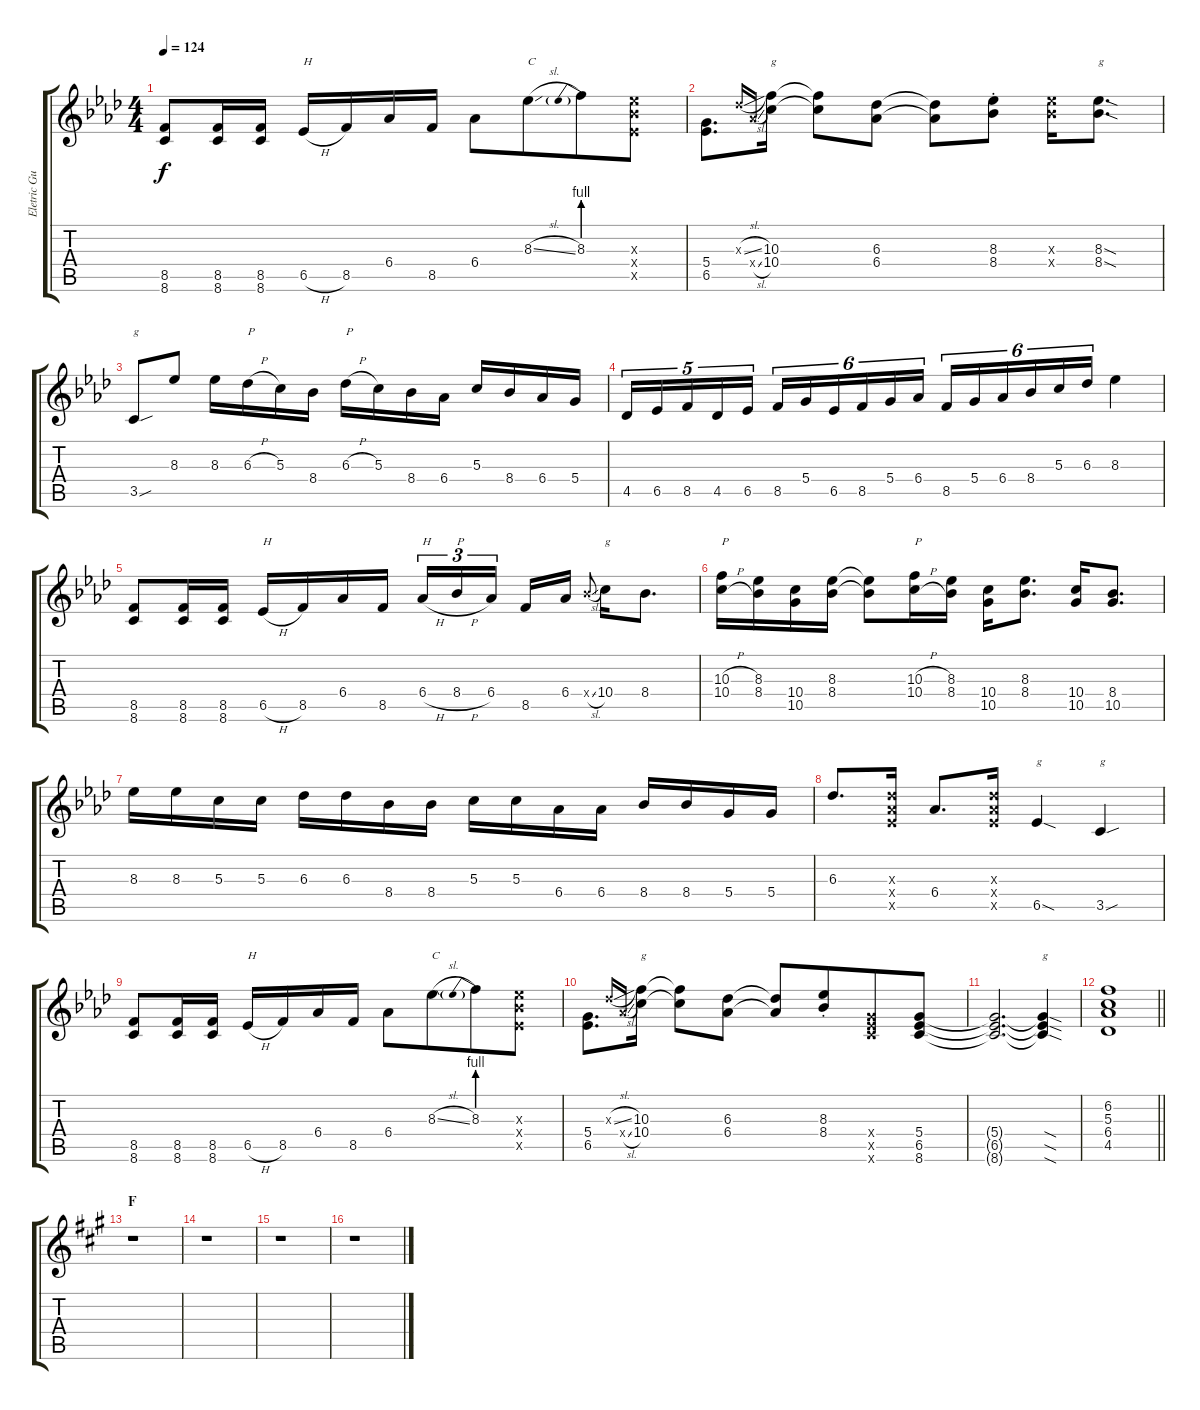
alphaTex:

\track ("Eletric Guitar III" "Eletric Gu") {solo instrument overdrivenguitar}
\staff {score tabs}
\tuning (E4 B3 G3 D3 A2 E2) {hide}
\ts (4 4)
\tempo 124
\clef g2
\ks ab
(8.5 8.6).8{dy f} (8.5 8.6).16 (8.5 8.6).16 6.5{h}.16{txt "H"} 8.5.16 6.4.16 8.5.16 6.4.8 8.3{sl}.8{txt "C" beam merge} 8.3{be (prebend 0 4 60 4)}.8 (8.3{x} 8.4{x} 6.5{x}).8 |
(5.4 6.5).8{d} 6.3{sl x}.16{gr onbeat} 6.4{sl x}.16{gr onbeat} (10.3 10.4).16{txt "g"} (10.3{t} 10.4{t}).8 (6.3 6.4).8 (6.3{t} 6.4{t}).8 (8.3{st} 8.4{st}).8 (8.3{x} 8.4{x}).16 (8.3{sod} 8.4{sod}).8{d txt "g"} |
3.5{sou}.8{txt "g"} 8.3.8 8.3.16 6.3{h}.16{txt "P"} 5.3.16 8.4.16 6.3{h}.16{txt "P"} 5.3.16 8.4.16 6.4.16 5.3.16 8.4.16 6.4.16 5.4.16 |
4.5.16{tu (5 4)} 6.5.16{tu (5 4)} 8.5.16{tu (5 4)} 4.5.16{tu (5 4)} 6.5.16{tu (5 4)} 8.5.16{tu (6 4)} 5.4.16{tu (6 4)} 6.5.16{tu (6 4)} 8.5.16{tu (6 4)} 5.4.16{tu (6 4)} 6.4.16{tu (6 4)} 8.5.16{tu (6 4)} 5.4.16{tu (6 4)} 6.4.16{tu (6 4)} 8.4.16{tu (6 4)} 5.3.16{tu (6 4)} 6.3.16{tu (6 4)} 8.3.4 |
(8.5 8.6).8 (8.5 8.6).16 (8.5 8.6).16 6.5{h}.16{txt "H"} 8.5.16 6.4.16 8.5.16 6.4{h}.16{tu (3 2) txt "H"} 8.4{h}.16{tu (3 2) txt "P"} 6.4.16{tu (3 2) beam splitsecondary} 8.5.16 6.4.16 8.4{sl x}.8{gr onbeat} 10.4.16{txt "g"} 8.4.8{d} |
(10.3{h} 10.4{h}).16{txt "P"} (8.3 8.4).16 (10.4 10.5).16 (8.3 8.4).16 (8.3{t} 8.4{t}).8 (10.3{h} 10.4{h}).16{txt "P"} (8.3 8.4).16 (10.4 10.5).16 (8.3 8.4).8{d} (10.4 10.5).16 (8.4 10.5).8{d} |
8.3.16 8.3.16 5.3.16 5.3.16 6.3.16 6.3.16 8.4.16 8.4.16 5.3.16 5.3.16 6.4.16 6.4.16 8.4.16 8.4.16 5.4.16 5.4.16 |
6.3.8{d} (6.3{x} 6.4{x} 6.5{x}).16 6.4.8{d} (6.3{x} 6.4{x} 6.5{x}).16 6.5{sod}.4{txt "g"} 3.5{sou}.4{txt "g"} |
(8.5 8.6).8 (8.5 8.6).16 (8.5 8.6).16 6.5{h}.16{txt "H"} 8.5.16 6.4.16 8.5.16 6.4.8 8.3{sl}.8{txt "C" beam merge} 8.3{be (prebend 0 4 60 4)}.8 (8.3{x} 8.4{x} 6.5{x}).8 |
(5.4 6.5).8{d} 6.3{sl x}.16{gr onbeat} 6.4{sl x}.16{gr onbeat} (10.3 10.4).16{txt "g"} (10.3{t} 10.4{t}).8 (6.3 6.4).8 (6.3{t} 6.4{t}).8 (8.3{st} 8.4{st}).8{beam merge} (5.4{x} 6.5{x} 8.6{x}).8 (5.4 6.5 8.6).8 |
(5.4{t} 6.5{t} 8.6{t}).2{d} (5.4{sod t} 6.5{sod t} 8.6{sod t}).4{txt "g"} |
\barLineRight lightlight
(6.2 5.3 6.4 4.5).1 |
\section ("" "F")
\ks a
r.1 |
r.1 |
r.1 |
r.1
